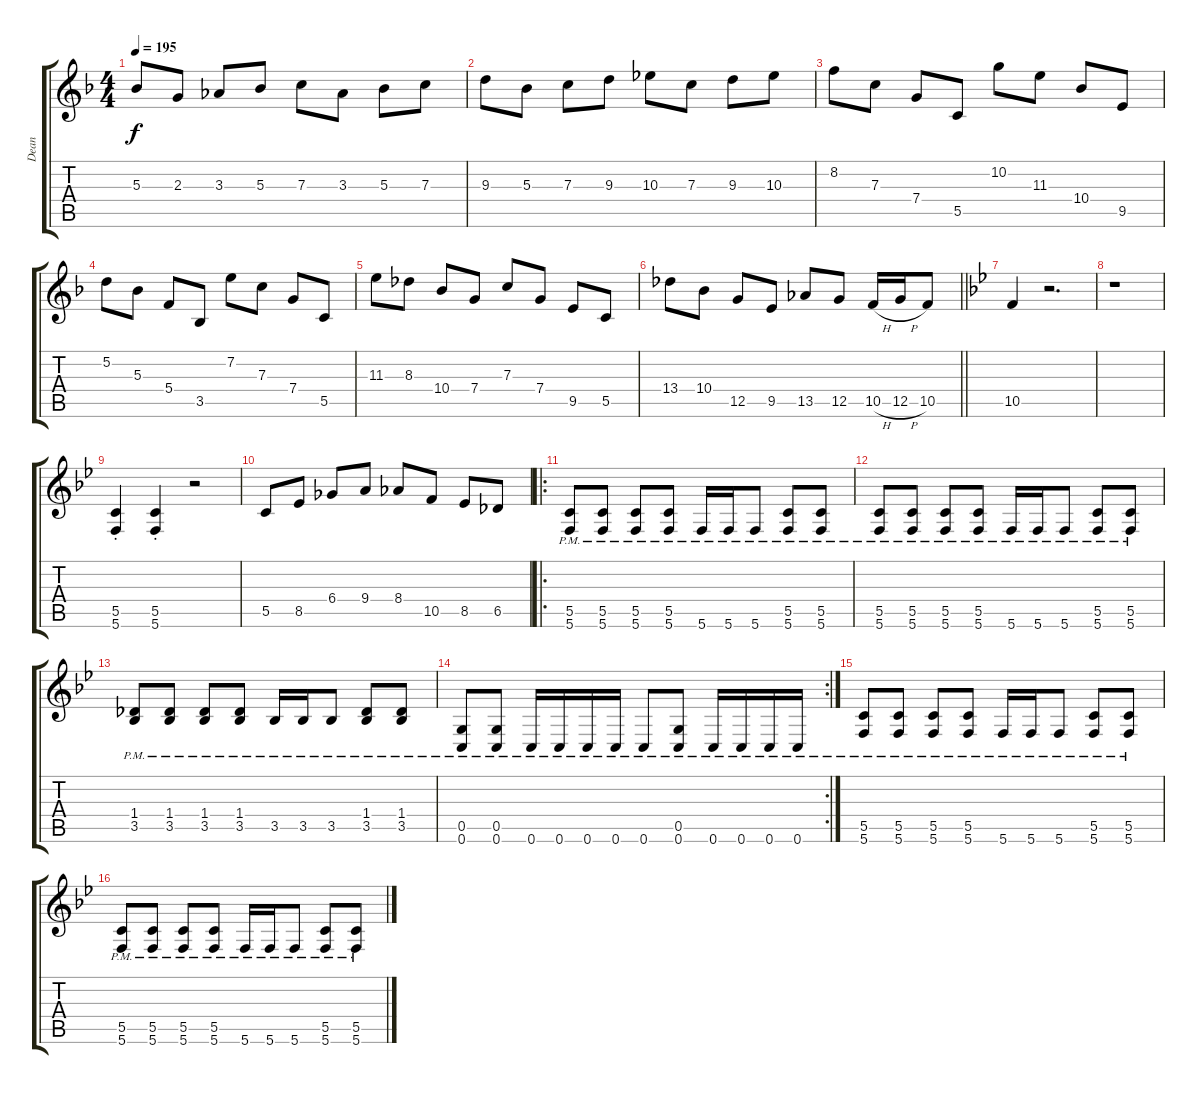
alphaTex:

\track ("Dean" "Dean") {instrument overdrivenguitar}
\staff {score tabs}
\tuning (D4 A3 F3 C3 G2 C2) {hide}
\ts (4 4)
\tempo 195
\clef g2
\ks f
5.3.8{dy f} 2.3.8 3.3.8 5.3.8 7.3.8 3.3.8 5.3.8 7.3.8 |
9.3.8 5.3.8 7.3.8 9.3.8 10.3.8 7.3.8 9.3.8 10.3.8 |
8.2.8 7.3.8 7.4.8 5.5.8 10.2.8 11.3.8 10.4.8 9.5.8 |
5.2.8 5.3.8 5.4.8 3.5.8 7.2.8 7.3.8 7.4.8 5.5.8 |
11.3.8 8.3.8 10.4.8 7.4.8 7.3.8 7.4.8 9.5.8 5.5.8 |
\barLineRight lightlight
13.4.8 10.4.8 12.5.8 9.5.8 13.5.8 12.5.8 10.5{h}.16 12.5{h}.16 10.5.8 |
\ks bb
10.5.4 r.2{d} |
r.1 |
(5.5{st} 5.6{st}).4 (5.5{st} 5.6{st}).4 r.2 |
5.5.8 8.5.8 6.4.8 9.4.8 8.4.8 10.5.8 8.5.8 6.5.8 |
\ro
(5.5{pm} 5.6{pm}).8 (5.5{pm} 5.6{pm}).8 (5.5{pm} 5.6{pm}).8 (5.5{pm} 5.6{pm}).8 5.6{pm}.16 5.6{pm}.16 5.6{pm}.8 (5.5{pm} 5.6{pm}).8 (5.5{pm} 5.6{pm}).8 |
(5.5{pm} 5.6{pm}).8 (5.5{pm} 5.6{pm}).8 (5.5{pm} 5.6{pm}).8 (5.5{pm} 5.6{pm}).8 5.6{pm}.16 5.6{pm}.16 5.6{pm}.8 (5.5{pm} 5.6{pm}).8 (5.5{pm} 5.6{pm}).8 |
(1.4{pm} 3.5{pm}).8 (1.4{pm} 3.5{pm}).8 (1.4{pm} 3.5{pm}).8 (1.4{pm} 3.5{pm}).8 3.5{pm}.16 3.5{pm}.16 3.5{pm}.8 (1.4{pm} 3.5{pm}).8 (1.4{pm} 3.5{pm}).8 |
\rc 2
(0.5{pm} 0.6{pm}).8 (0.5{pm} 0.6{pm}).8 0.6{pm}.16 0.6{pm}.16 0.6{pm}.16 0.6{pm}.16 0.6{pm}.8 (0.5{pm} 0.6{pm}).8 0.6{pm}.16 0.6{pm}.16 0.6{pm}.16 0.6{pm}.16 |
(5.5{pm} 5.6{pm}).8 (5.5{pm} 5.6{pm}).8 (5.5{pm} 5.6{pm}).8 (5.5{pm} 5.6{pm}).8 5.6{pm}.16 5.6{pm}.16 5.6{pm}.8 (5.5{pm} 5.6{pm}).8 (5.5{pm} 5.6{pm}).8 |
(5.5{pm} 5.6{pm}).8 (5.5{pm} 5.6{pm}).8 (5.5{pm} 5.6{pm}).8 (5.5{pm} 5.6{pm}).8 5.6{pm}.16 5.6{pm}.16 5.6{pm}.8 (5.5{pm} 5.6{pm}).8 (5.5{pm} 5.6{pm}).8
